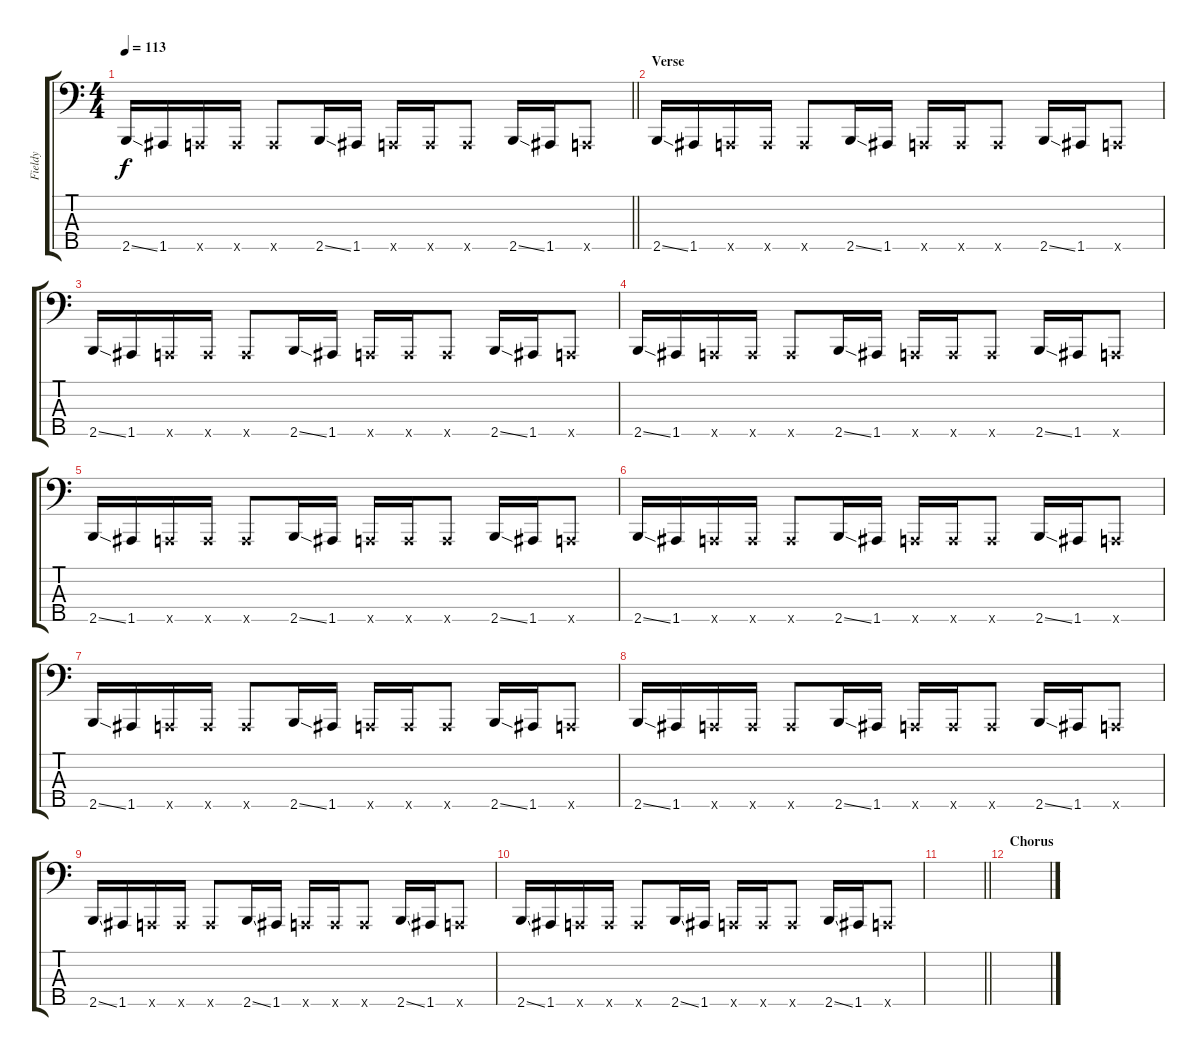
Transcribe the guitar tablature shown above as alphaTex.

\track ("Fieldy" "Fieldy") {instrument slapbass1}
\staff {score tabs}
\tuning (F2 C2 G1 D1 A0) {hide}
\ts (4 4)
\tempo 113
\clef f4
\barLineRight lightlight
\ks c
2.5{ss}.16{dy f} 1.5.16 0.5{x}.16 0.5{x}.16 0.5{x}.8 2.5{ss}.16 1.5.16 0.5{x}.16 0.5{x}.16 0.5{x}.8 2.5{ss}.16 1.5.16 0.5{x}.8 |
\section ("" "Verse")
2.5{ss}.16 1.5.16 0.5{x}.16 0.5{x}.16 0.5{x}.8 2.5{ss}.16 1.5.16 0.5{x}.16 0.5{x}.16 0.5{x}.8 2.5{ss}.16 1.5.16 0.5{x}.8 |
2.5{ss}.16 1.5.16 0.5{x}.16 0.5{x}.16 0.5{x}.8 2.5{ss}.16 1.5.16 0.5{x}.16 0.5{x}.16 0.5{x}.8 2.5{ss}.16 1.5.16 0.5{x}.8 |
2.5{ss}.16 1.5.16 0.5{x}.16 0.5{x}.16 0.5{x}.8 2.5{ss}.16 1.5.16 0.5{x}.16 0.5{x}.16 0.5{x}.8 2.5{ss}.16 1.5.16 0.5{x}.8 |
2.5{ss}.16 1.5.16 0.5{x}.16 0.5{x}.16 0.5{x}.8 2.5{ss}.16 1.5.16 0.5{x}.16 0.5{x}.16 0.5{x}.8 2.5{ss}.16 1.5.16 0.5{x}.8 |
2.5{ss}.16 1.5.16 0.5{x}.16 0.5{x}.16 0.5{x}.8 2.5{ss}.16 1.5.16 0.5{x}.16 0.5{x}.16 0.5{x}.8 2.5{ss}.16 1.5.16 0.5{x}.8 |
2.5{ss}.16 1.5.16 0.5{x}.16 0.5{x}.16 0.5{x}.8 2.5{ss}.16 1.5.16 0.5{x}.16 0.5{x}.16 0.5{x}.8 2.5{ss}.16 1.5.16 0.5{x}.8 |
2.5{ss}.16 1.5.16 0.5{x}.16 0.5{x}.16 0.5{x}.8 2.5{ss}.16 1.5.16 0.5{x}.16 0.5{x}.16 0.5{x}.8 2.5{ss}.16 1.5.16 0.5{x}.8 |
2.5{ss}.16 1.5.16 0.5{x}.16 0.5{x}.16 0.5{x}.8 2.5{ss}.16 1.5.16 0.5{x}.16 0.5{x}.16 0.5{x}.8 2.5{ss}.16 1.5.16 0.5{x}.8 |
2.5{ss}.16 1.5.16 0.5{x}.16 0.5{x}.16 0.5{x}.8 2.5{ss}.16 1.5.16 0.5{x}.16 0.5{x}.16 0.5{x}.8 2.5{ss}.16 1.5.16 0.5{x}.8 |
\barLineRight lightlight
|
\section ("" "Chorus")
